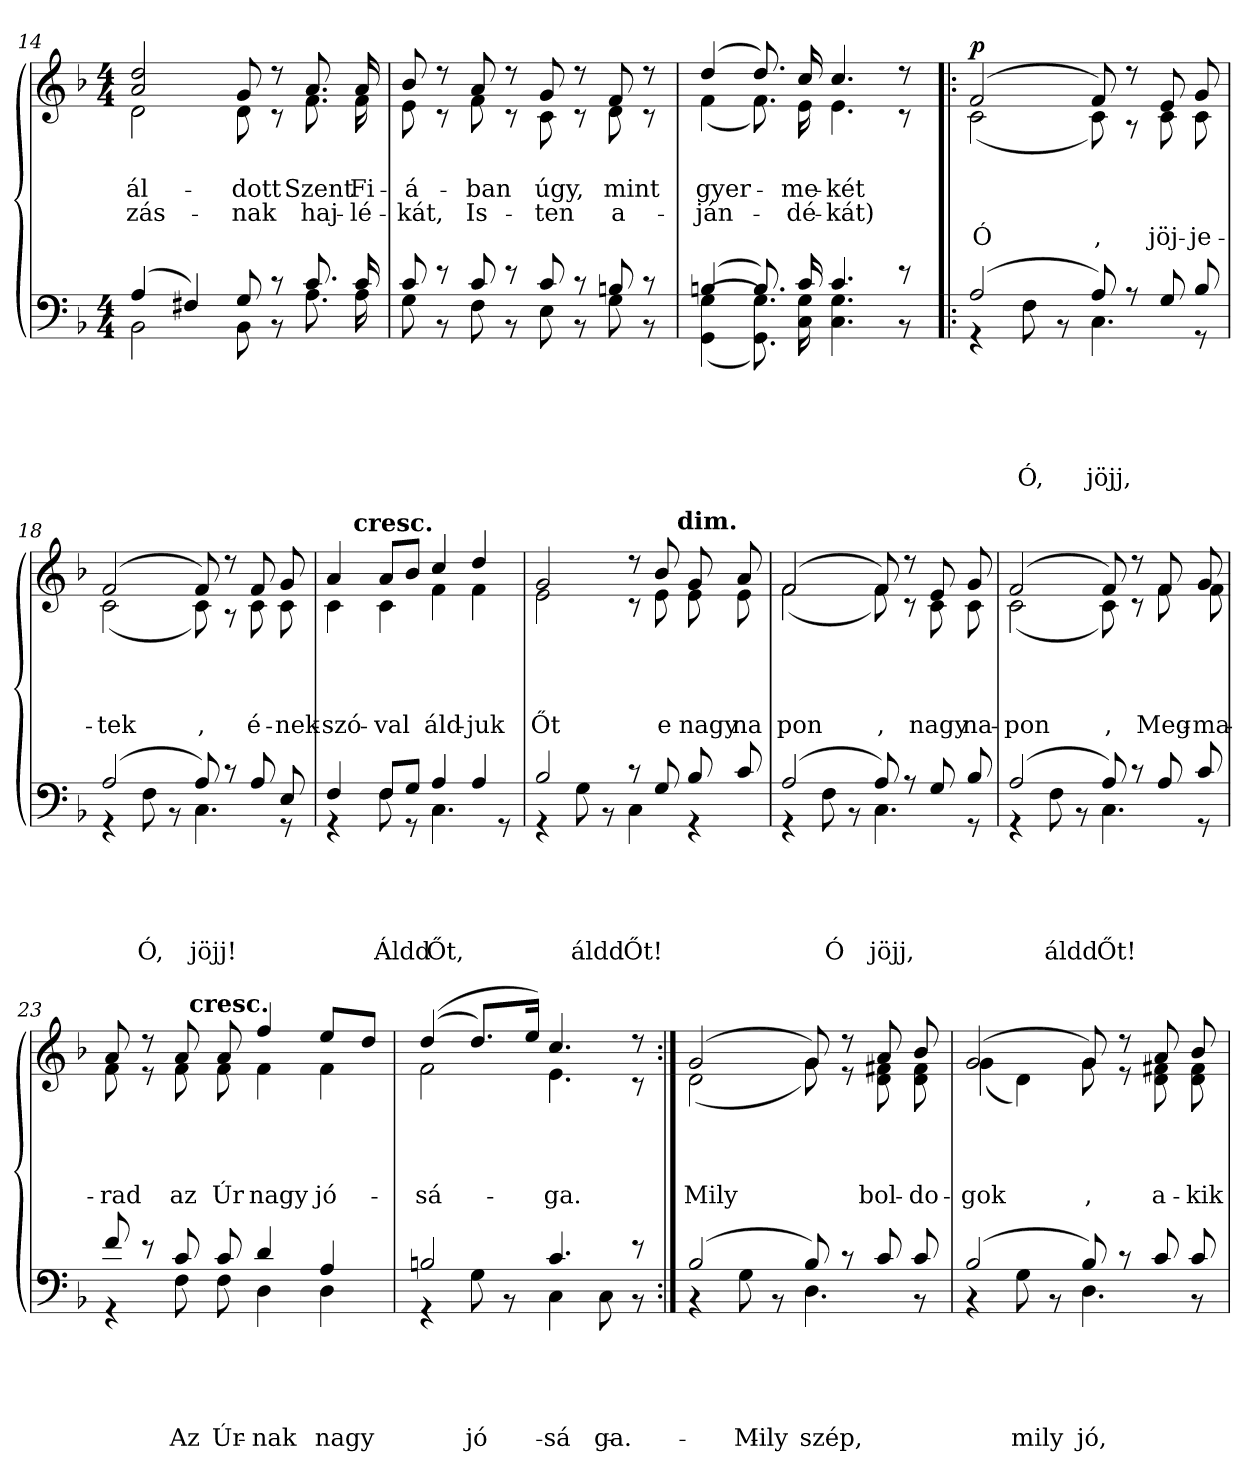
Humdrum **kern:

**kern	**text	**text	**text	**text	**text	**kern	**text	**text	**text	**text	**dynam
*part2	*part2	*part2	*part2	*part2	*part2	*part1	*part1	*part1	*part1	*part1	*part1
*staff2	*staff2	*staff2	*staff2	*staff2	*staff2	*staff1	*staff1	*staff1	*staff1	*staff1	*staff1
*clefF4	*	*	*	*	*	*clefG2	*	*	*	*	*
*k[b-]	*	*	*	*	*	*k[b-]	*	*	*	*	*
*F:	*	*	*	*	*	*F:	*	*	*	*	*
*M4/4	*	*	*	*	*	*M4/4	*	*	*	*	*
=14	=14	=14	=14	=14	=14	=14	=14	=14	=14	=14	=14
*^	*	*	*	*	*	*	*	*	*	*	*
!	!	!	!	!	!	!	!	!	!LO:LY:b	!LO:LY:b	!	!
*	*	*	*	*	*	*	*^	*	*	*	*	*
(>4A/	2BB-\	.	.	.	.	.	2a/ 2dd/	2d\	.	-ál-	-zás-	.	.
4F#X/)	.	.	.	.	.	.	.	.	.	.	.	.	.
!	!	!	!	!	!	!	!	!	!	!LO:LY:b	!LO:LY:b	!	!
8G/	8BB-\	.	.	.	.	.	8g/	8d\	.	-dott	-nak	.	.
8r	8r	.	.	.	.	.	8r	8r	.	.	.	.	.
!	!	!	!	!	!	!	!	!	!	!LO:LY:b	!LO:LY:b	!	!
8.c/	8.A\	.	.	.	.	.	8.a/	8.f\	.	Szent	haj-	.	.
!	!	!	!	!	!	!	!	!	!	!LO:LY:b	!LO:LY:b	!	!
16c/	16A\	.	.	.	.	.	16a/	16f\	.	Fi-	-lé-	.	.
=15	=15	=15	=15	=15	=15	=15	=15	=15	=15	=15	=15	=15	=15
!	!	!	!	!	!	!	!	!	!	!LO:LY:b	!LO:LY:b	!	!
8c/	8G\	.	.	.	.	.	8b-/	8e\	.	-á-	-kát,	.	.
8r	8r	.	.	.	.	.	8r	8r	.	.	.	.	.
!	!	!	!	!	!	!	!	!	!	!LO:LY:b	!LO:LY:b	!	!
8c/	8F\	.	.	.	.	.	8a/	8f\	.	-ban	Is-	.	.
8r	8r	.	.	.	.	.	8r	8r	.	.	.	.	.
!	!	!	!	!	!	!	!	!	!	!LO:LY:b	!LO:LY:b	!	!
8c/	8E\	.	.	.	.	.	8g/	8c\	.	úgy,	-ten	.	.
8r	8r	.	.	.	.	.	8r	8r	.	.	.	.	.
!	!	!	!	!	!	!	!	!	!	!LO:LY:b	!LO:LY:b	!	!
8Bn/	8G\	.	.	.	.	.	8f/	8d\	.	mint	a-	.	.
8r	8r	.	.	.	.	.	8r	8r	.	.	.	.	.
=16	=16	=16	=16	=16	=16	=16	=16	=16	=16	=16	=16	=16	=16
!	!	!	!	!	!	!	!	!	!	!LO:LY:b	!LO:LY:b	!	!
(>4Bn/	(<(4GG\ 4G\	.	.	.	.	.	(>4dd/	(<4f\	.	gyer-	-ján-	.	.
8.B/)	8.GG\ 8.G\))	.	.	.	.	.	8.dd/)	8.f\)	.	.	.	.	.
!	!	!	!	!	!	!	!	!	!	!LO:LY:b	!LO:LY:b	!	!
16c/	16C\ 16G\	.	.	.	.	.	16cc/	16e\	.	-me-	-dé-	.	.
!	!	!	!	!	!	!	!	!	!	!LO:LY:b	!LO:LY:b	!	!
4.c/	4.C\ 4.G\	.	.	.	.	.	4.cc/	4.e\	.	-két	-kát)	.	.
8r	8r	.	.	.	.	.	8r	8r	.	.	.	.	.
!!LO:LB:g=z	!!
=17!|:	=17!|:	=17!|:	=17!|:	=17!|:	=17!|:	=17!|:	=17!|:	=17!|:	=17!|:	=17!|:	=17!|:	=17!|:	=17!|:
!	!	!	!	!	!	!	!	!	!	!	!	!LO:LY:b	!LO:DY:a
(>2A/	4rGG	.	.	.	.	.	(>2f/	(<2c\	.	.	.	Ó	p
!	!	!	!	!	!	!LO:LY:b	!	!	!	!	!	!	!
.	8F\	.	.	.	.	Ó,	.	.	.	.	.	.	.
.	8r	.	.	.	.	.	.	.	.	.	.	.	.
!	!	!	!	!	!	!LO:LY:b	!	!	!	!	!	!	!
!	!	!	!	!	!	!	!	!	!	!	!	!LO:LY:b	!
8A/)	4.C\	.	.	.	.	jöjj,	8f/)	8c\)	.	.	.	,	.
8r	.	.	.	.	.	.	8r	8r	.	.	.	.	.
!	!	!	!	!	!	!	!	!	!	!	!	!LO:LY:b	!
8G/	.	.	.	.	.	.	8e/	8c\	.	.	.	jöj-	.
!	!	!	!	!	!	!	!	!	!	!	!	!LO:LY:b	!
8B-/	8rGG	.	.	.	.	.	8g/	8c\	.	.	.	-je-	.
=18	=18	=18	=18	=18	=18	=18	=18	=18	=18	=18	=18	=18	=18
!	!	!	!	!	!	!	!	!	!	!	!	!LO:LY:b	!
(>2A/	4rGG	.	.	.	.	.	(>2f/	(<2c\	.	.	.	-tek	.
!	!	!	!	!	!	!LO:LY:b	!	!	!	!	!	!	!
.	8F\	.	.	.	.	Ó,	.	.	.	.	.	.	.
.	8r	.	.	.	.	.	.	.	.	.	.	.	.
!	!	!	!	!	!	!LO:LY:b	!	!	!	!	!	!	!
!	!	!	!	!	!	!	!	!	!	!	!	!LO:LY:b	!
8A/)	4.C\	.	.	.	.	jöjj!	8f/)	8c\)	.	.	.	,	.
8r	.	.	.	.	.	.	8r	8r	.	.	.	.	.
!	!	!	!	!	!	!	!	!	!	!	!	!LO:LY:b	!
8A/	.	.	.	.	.	.	8f/	8c\	.	.	.	é-	.
!	!	!	!	!	!	!	!	!	!	!	!	!LO:LY:b	!
8E/	8rGG	.	.	.	.	.	8g/	8c\	.	.	.	-nek-	.
*	*	*	*	*	*	*	*v	*v	*	*	*	*	*
=19	=19	=19	=19	=19	=19	=19	=19	=19	=19	=19	=19	=19
*	*	*	*	*	*	*	*^	*	*	*	*	*
!	!	!	!	!	!	!	!	!	!	!	!	!LO:LY:b	!
*	*	*	*	*	*	*	*	*^	*	*	*	*	*
4F/	4rGG	.	.	.	.	.	4a/	4c\	8ryy	.	.	.	-szó-	.
!	!	!	!	!	!	!	!	!	!LO:TX:a:B:t=cresc.	!	!	!	!	!
.	.	.	.	.	.	.	.	.	2..ryy	.	.	.	.	.
!	!	!	!	!	!	!LO:LY:b	!	!	!	!	!	!	!	!
!	!	!	!	!	!	!	!	!	!	!	!	!	!LO:LY:b	!
8F/L	8F\	.	.	.	.	Áldd	8a/L	4c\	.	.	.	.	-val	.
8G/J	8rGG	.	.	.	.	.	8b-/J	.	.	.	.	.	.	.
!	!	!	!	!	!	!LO:LY:b	!	!	!	!	!	!	!	!
!	!	!	!	!	!	!	!	!	!	!	!	!	!LO:LY:b	!
4A/	4.C\	.	.	.	.	Őt,	4cc/	4f\	.	.	.	.	áld-	.
!	!	!	!	!	!	!	!	!	!	!	!	!	!LO:LY:b	!
4A/	.	.	.	.	.	.	4dd/	4f\	.	.	.	.	-juk	.
.	8rGG	.	.	.	.	.	.	.	.	.	.	.	.	.
=20	=20	=20	=20	=20	=20	=20	=20	=20	=20	=20	=20	=20	=20	=20
!	!	!	!	!	!	!	!	!	!	!	!	!	!LO:LY:b	!
2B-/	4rGG	.	.	.	.	.	2g/	2e\	2ryy	.	.	.	Őt	.
!	!	!	!	!	!	!LO:LY:b	!	!	!	!	!	!	!	!
.	8G\	.	.	.	.	áldd	.	.	.	.	.	.	.	.
.	8r	.	.	.	.	.	.	.	.	.	.	.	.	.
!	!	!	!	!	!	!LO:LY:b	!	!	!	!	!	!	!	!
8rc	4C\	.	.	.	.	Őt!	8r	8r	8..ryy	.	.	.	.	.
!	!	!	!	!	!	!	!	!	!	!	!	!	!LO:LY:b	!
8G/	.	.	.	.	.	.	8b-/	8e\	.	.	.	.	e	.
!	!	!	!	!	!	!	!	!	!LO:TX:a:B:t=dim.	!	!	!	!	!
.	.	.	.	.	.	.	.	.	4ryy	.	.	.	.	.
!	!	!	!	!	!	!	!	!	!	!	!	!	!LO:LY:b	!
8B-/	4rGG	.	.	.	.	.	8g/	8e\	.	.	.	.	nagy	.
!	!	!	!	!	!	!	!	!	!	!	!	!	!LO:LY:b	!
8c/	.	.	.	.	.	.	8a/	8e\	.	.	.	.	na­	.
.	.	.	.	.	.	.	.	.	32ryy	.	.	.	.	.
*	*	*	*	*	*	*	*v	*v	*v	*	*	*	*	*
!!LO:PB:g=z
=21	=21	=21	=21	=21	=21	=21	=21	=21	=21	=21	=21	=21
*	*	*	*	*	*	*	*^	*	*	*	*	*
*	*	*	*	*	*	*	*	*^	*	*	*	*	*
!	!	!	!	!	!	!	!	!	!	!	!	!	!LO:LY:b	!
*	*	*	*	*	*	*	*	*v	*v	*	*	*	*	*
(>2A/	4rGG	.	.	.	.	.	(>2f/	(<2f\	.	.	.	pon	.
!	!	!	!	!	!	!LO:LY:b	!	!	!	!	!	!	!
.	8F\	.	.	.	.	Ó	.	.	.	.	.	.	.
.	8r	.	.	.	.	.	.	.	.	.	.	.	.
!	!	!	!	!	!	!LO:LY:b	!	!	!	!	!	!	!
!	!	!	!	!	!	!	!	!	!	!	!	!LO:LY:b	!
8A/)	4.C\	.	.	.	.	jöjj,	8f/)	8f\)	.	.	.	,	.
8r	.	.	.	.	.	.	8r	8r	.	.	.	.	.
!	!	!	!	!	!	!	!	!	!	!	!	!LO:LY:b	!
8G/	.	.	.	.	.	.	8e/	8c\	.	.	.	nagy	.
!	!	!	!	!	!	!	!	!	!	!	!	!LO:LY:b	!
8B-/	8rGG	.	.	.	.	.	8g/	8c\	.	.	.	na-	.
=22	=22	=22	=22	=22	=22	=22	=22	=22	=22	=22	=22	=22	=22
!	!	!	!	!	!	!	!	!	!	!	!	!LO:LY:b	!
(>2A/	4rGG	.	.	.	.	.	(>2f/	(<2c\	.	.	.	-pon	.
!	!	!	!	!	!	!LO:LY:b	!	!	!	!	!	!	!
.	8F\	.	.	.	.	áldd	.	.	.	.	.	.	.
.	8r	.	.	.	.	.	.	.	.	.	.	.	.
!	!	!	!	!	!	!LO:LY:b	!	!	!	!	!	!	!
!	!	!	!	!	!	!	!	!	!	!	!	!LO:LY:b	!
8A/)	4.C\	.	.	.	.	Őt!	8f/)	8c\)	.	.	.	,	.
8r	.	.	.	.	.	.	8r	8r	.	.	.	.	.
!	!	!	!	!	!	!	!	!	!	!	!	!LO:LY:b	!
8A/	.	.	.	.	.	.	8f/	8f\	.	.	.	Meg-	.
!	!	!	!	!	!	!	!	!	!	!	!	!LO:LY:b	!
8c/	8rGG	.	.	.	.	.	8g/	8f\	.	.	.	-ma-	.
*	*	*	*	*	*	*	*v	*v	*	*	*	*	*
=23	=23	=23	=23	=23	=23	=23	=23	=23	=23	=23	=23	=23
*	*	*	*	*	*	*	*^	*	*	*	*	*
!	!	!	!	!	!	!	!	!	!	!	!	!LO:LY:b	!
*	*	*	*	*	*	*	*	*^	*	*	*	*	*
8f/	4rGG	.	.	.	.	.	8a/	8f\	4ryy	.	.	.	-rad	.
8r	.	.	.	.	.	.	8r	8r	.	.	.	.	.	.
!	!	!	!	!	!	!LO:LY:b	!	!	!	!	!	!	!	!
!	!	!	!	!	!	!	!	!	!	!	!	!	!LO:LY:b	!
8c/	8F\	.	.	.	.	Az	8a/	8f\	32ryy	.	.	.	az	.
!	!	!	!	!	!	!	!	!	!LO:TX:a:B:t=cresc.	!	!	!	!	!
.	.	.	.	.	.	.	.	.	2ryy	.	.	.	.	.
!	!	!	!	!	!	!LO:LY:b	!	!	!	!	!	!	!	!
!	!	!	!	!	!	!	!	!	!	!	!	!	!LO:LY:b	!
8c/	8F\	.	.	.	.	Úr-	8a/	8f\	.	.	.	.	Úr	.
!	!	!	!	!	!	!LO:LY:b	!	!	!	!	!	!	!	!
!	!	!	!	!	!	!	!	!	!	!	!	!	!LO:LY:b	!
4d/	4D\	.	.	.	.	-nak	4ff/	4f\	.	.	.	.	nagy	.
!	!	!	!	!	!	!LO:LY:b	!	!	!	!	!	!	!	!
!	!	!	!	!	!	!	!	!	!	!	!	!	!LO:LY:b	!
4A/	4D\	.	.	.	.	nagy	8ee/L	4f\	.	.	.	.	jó-	.
.	.	.	.	.	.	.	.	.	8..ryy	.	.	.	.	.
.	.	.	.	.	.	.	8dd/J	.	.	.	.	.	.	.
*	*	*	*	*	*	*	*v	*v	*v	*	*	*	*	*
=24	=24	=24	=24	=24	=24	=24	=24	=24	=24	=24	=24	=24
*	*	*	*	*	*	*	*^	*	*	*	*	*
*	*	*	*	*	*	*	*	*^	*	*	*	*	*
!	!	!	!	!	!	!	!	!	!	!	!	!	!LO:LY:b	!
*	*	*	*	*	*	*	*	*v	*v	*	*	*	*	*
2Bn/	4rGG	.	.	.	.	.	(>(4dd/	2f\	.	.	.	-sá-	.
!	!	!	!	!	!	!LO:LY:b	!	!	!	!	!	!	!
.	8G\	.	.	.	.	jó-	8.dd/L)	.	.	.	.	.	.
.	8r	.	.	.	.	.	.	.	.	.	.	.	.
.	.	.	.	.	.	.	16ee/Jk)	.	.	.	.	.	.
!	!	!	!	!	!	!LO:LY:b	!	!	!	!	!	!	!
!	!	!	!	!	!	!	!	!	!	!	!	!LO:LY:b	!
4.c/	4C\	.	.	.	.	-sá-	4.cc/	4.e\	.	.	.	-ga.	.
!	!	!	!	!	!	!LO:LY:b	!	!	!	!	!	!	!
.	8C\	.	.	.	.	-ga.	.	.	.	.	.	.	.
8r	8r	.	.	.	.	.	8r	8r	.	.	.	.	.
!!LO:LB:g=z	!!
=25:|!	=25:|!	=25:|!	=25:|!	=25:|!	=25:|!	=25:|!	=25:|!	=25:|!	=25:|!	=25:|!	=25:|!	=25:|!	=25:|!
!	!	!	!	!	!	!	!	!	!	!	!	!LO:LY:b	!
(>2B-/	4r	.	.	.	.	.	(>2g/	(<2d\	.	.	.	Mily	.
!	!	!	!	!	!	!LO:LY:b	!	!	!	!	!	!	!
.	8G\	.	.	.	.	Mily	.	.	.	.	.	.	.
.	8r	.	.	.	.	.	.	.	.	.	.	.	.
!	!	!	!	!	!	!LO:LY:b	!	!	!	!	!	!	!
8B-/)	4.D\	.	.	.	.	szép,	8g/)	8g\)	.	.	.	.	.
8r	.	.	.	.	.	.	8r	8r	.	.	.	.	.
!	!	!	!	!	!	!	!	!	!	!	!	!LO:LY:b	!
8c/	.	.	.	.	.	.	8a/	8d!\ 8f#X\	.	.	.	bol-	.
!	!	!	!	!	!	!	!	!	!	!	!	!LO:LY:b	!
8c/	8r	.	.	.	.	.	8b-/	8d!\ 8f#\	.	.	.	-do-	.
=26	=26	=26	=26	=26	=26	=26	=26	=26	=26	=26	=26	=26	=26
!	!	!	!	!	!	!	!	!	!	!	!	!LO:LY:b	!
(>2B-/	4r	.	.	.	.	.	(>2g/	(<4g\	.	.	.	-gok	.
!	!	!	!	!	!	!LO:LY:b	!	!	!	!	!	!	!
.	8G\	.	.	.	.	mily	.	4d\)	.	.	.	.	.
.	8r	.	.	.	.	.	.	.	.	.	.	.	.
!	!	!	!	!	!	!LO:LY:b	!	!	!	!	!	!	!
!	!	!	!	!	!	!	!	!	!	!	!	!LO:LY:b	!
8B-/)	4.D\	.	.	.	.	jó,	8g/)	8g\	.	.	.	,	.
8r	.	.	.	.	.	.	8r	8r	.	.	.	.	.
!	!	!	!	!	!	!	!	!	!	!	!	!LO:LY:b	!
8c/	.	.	.	.	.	.	8a/	8d!\ 8f#X\	.	.	.	a-	.
!	!	!	!	!	!	!	!	!	!	!	!	!LO:LY:b	!
8c/	8r	.	.	.	.	.	8b-/	8d!\ 8f#\	.	.	.	-kik	.
*v	*v	*	*	*	*	*	*	*	*	*	*	*	*
*	*	*	*	*	*	*v	*v	*	*	*	*	*
=	=	=	=	=	=	=	=	=	=	=	=
*-	*-	*-	*-	*-	*-	*-	*-	*-	*-	*-	*-
